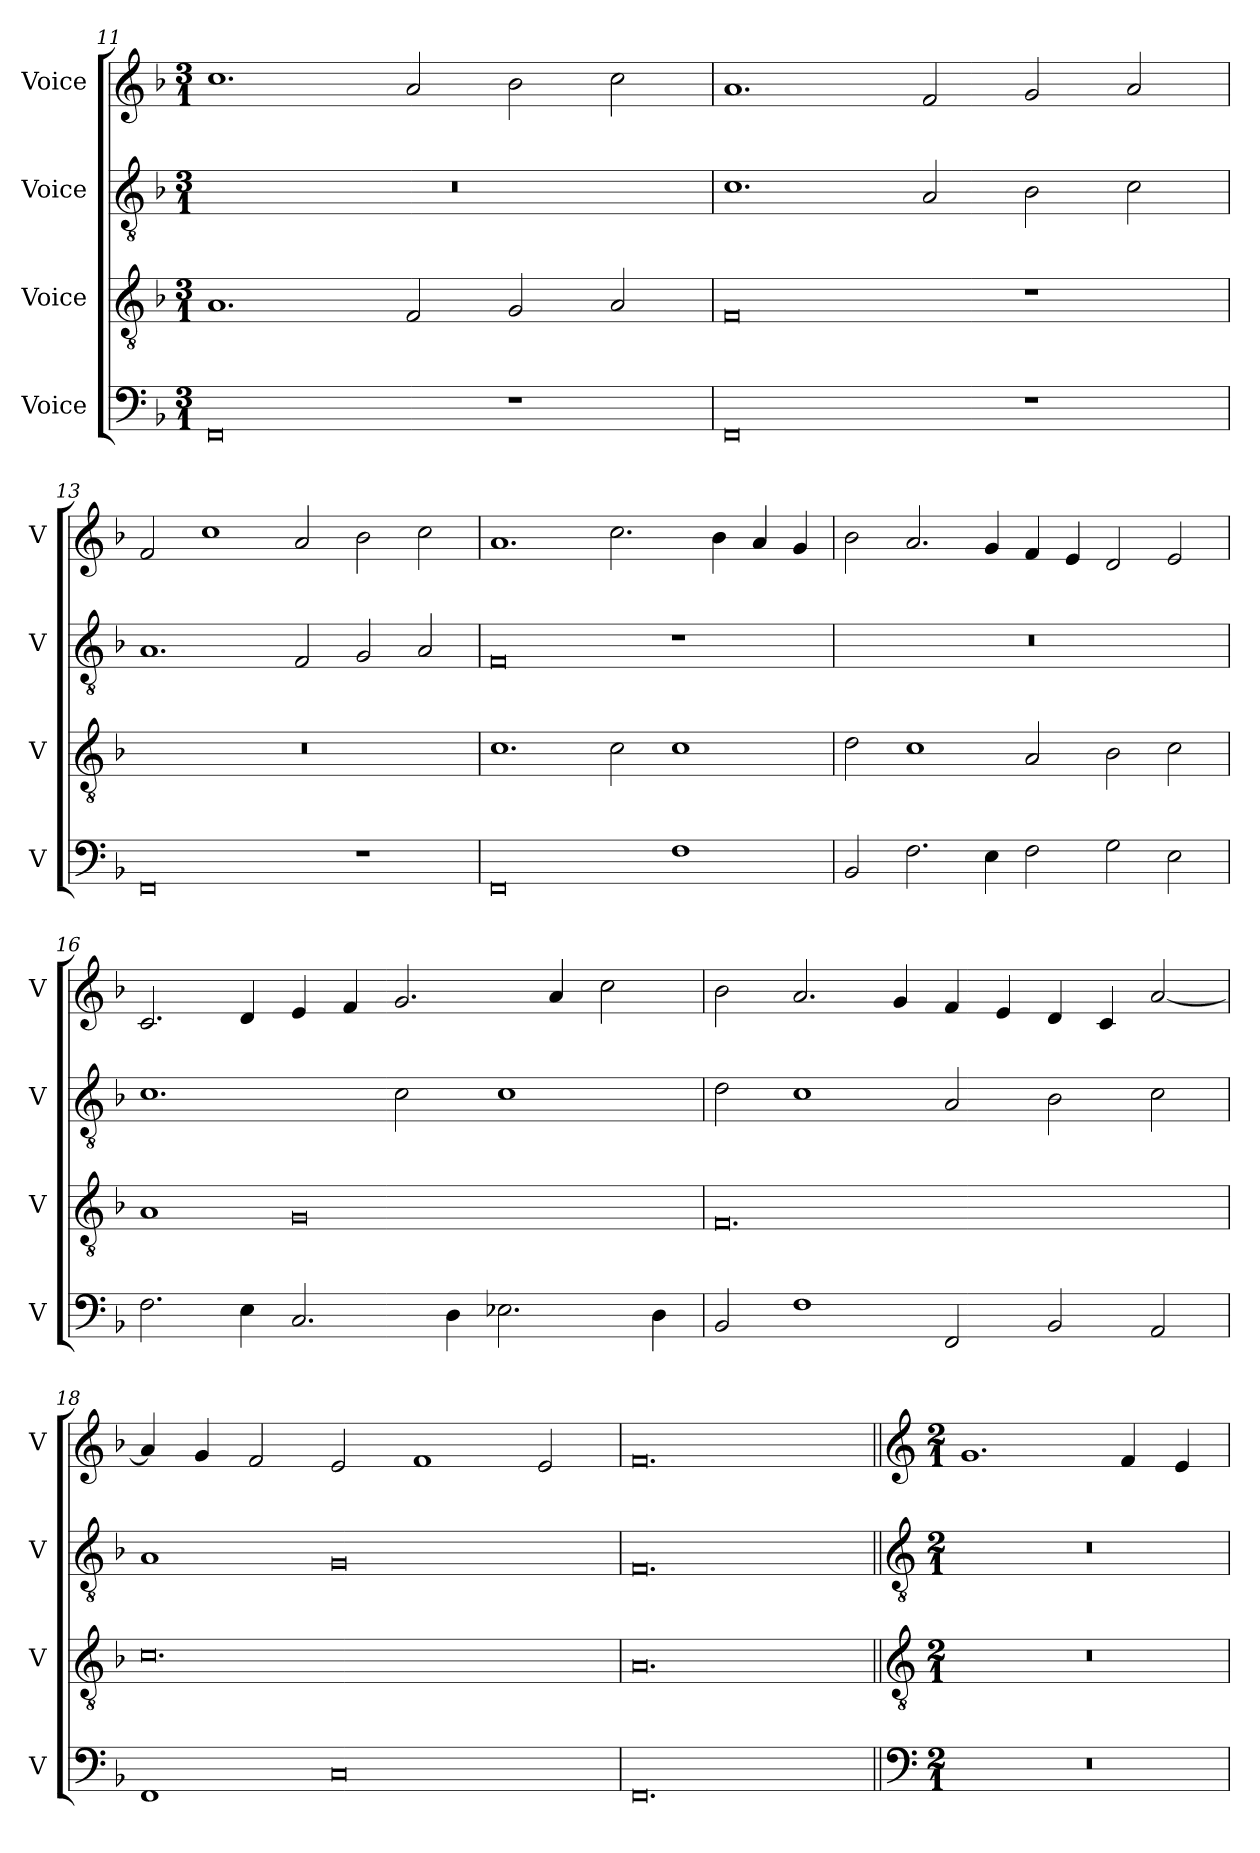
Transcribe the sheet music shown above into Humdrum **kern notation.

**kern	**kern	**kern	**kern
*part4	*part3	*part2	*part1
*staff4	*staff3	*staff2	*staff1
*I"Voice	*I"Voice	*I"Voice	*I"Voice
*I'V	*I'V	*I'V	*I'V
*clefF4	*clefGv2	*clefGv2	*clefG2
*k[b-]	*k[b-]	*k[b-]	*k[b-]
*M3/1	*M3/1	*M3/1	*M3/1
=11	=11	=11	=11
0FF	1.A	0.r	1.cc
.	2F/	.	2a/
1r	2G/	.	2b-\
.	2A/	.	2cc\
=12	=12	=12	=12
0FF	0F	1.c	1.a
.	.	2A/	2f/
1r	1r	2B-\	2g/
.	.	2c\	2a/
!!LO:LB:g=z
=13	=13	=13	=13
0FF	0.r	1.A	2f/
.	.	.	1cc
.	.	2F/	2a/
1r	.	2G/	2b-\
.	.	2A/	2cc\
=14	=14	=14	=14
0FF	1.c	0F	1.a
.	2c\	.	2.cc\
1F	1c	1r	.
.	.	.	4b-\
.	.	.	4a/
.	.	.	4g/
!!LO:LB:g=z
=15	=15	=15	=15
2BB-/	2d\	0.r	2b-\
2.F\	1c	.	2.a/
4E\	.	.	4g/
2F\	2A/	.	4f/
.	.	.	4e/
2G\	2B-\	.	2d/
2E\	2c\	.	2e/
=16	=16	=16	=16
2.F\	1A	1.c	2.c/
4E\	.	.	4d/
2.C/	0G	.	4e/
.	.	.	4f/
.	.	2c\	2.g/
4D\	.	.	.
2.E-X\	.	1c	.
.	.	.	4a/
.	.	.	2cc\
4D\	.	.	.
!!LO:LB:g=z
=17	=17	=17	=17
2BB-/	0.F	2d\	2b-\
1F	.	1c	2.a/
.	.	.	4g/
2FF/	.	2A/	4f/
.	.	.	4e/
2BB-/	.	2B-\	4d/
.	.	.	4c/
2AA/	.	2c\	[2a/
=18	=18	=18	=18
1FF	0.c	1A	4a/]
.	.	.	4g/
.	.	.	2f/
0C	.	0G	2e/
.	.	.	1f
.	.	.	2e/
=19	=19	=19	=19
0.FF	0.A	0.F	0.f
!!LO:PB:g=z
=20||	=20||	=20||	=20||
*clefF4	*clefGv2	*clefGv2	*clefG2
*M2/1	*M2/1	*M2/1	*M2/1
0r	0r	0r	1.g
.	.	.	4f/
.	.	.	4e/
=	=	=	=
*-	*-	*-	*-
